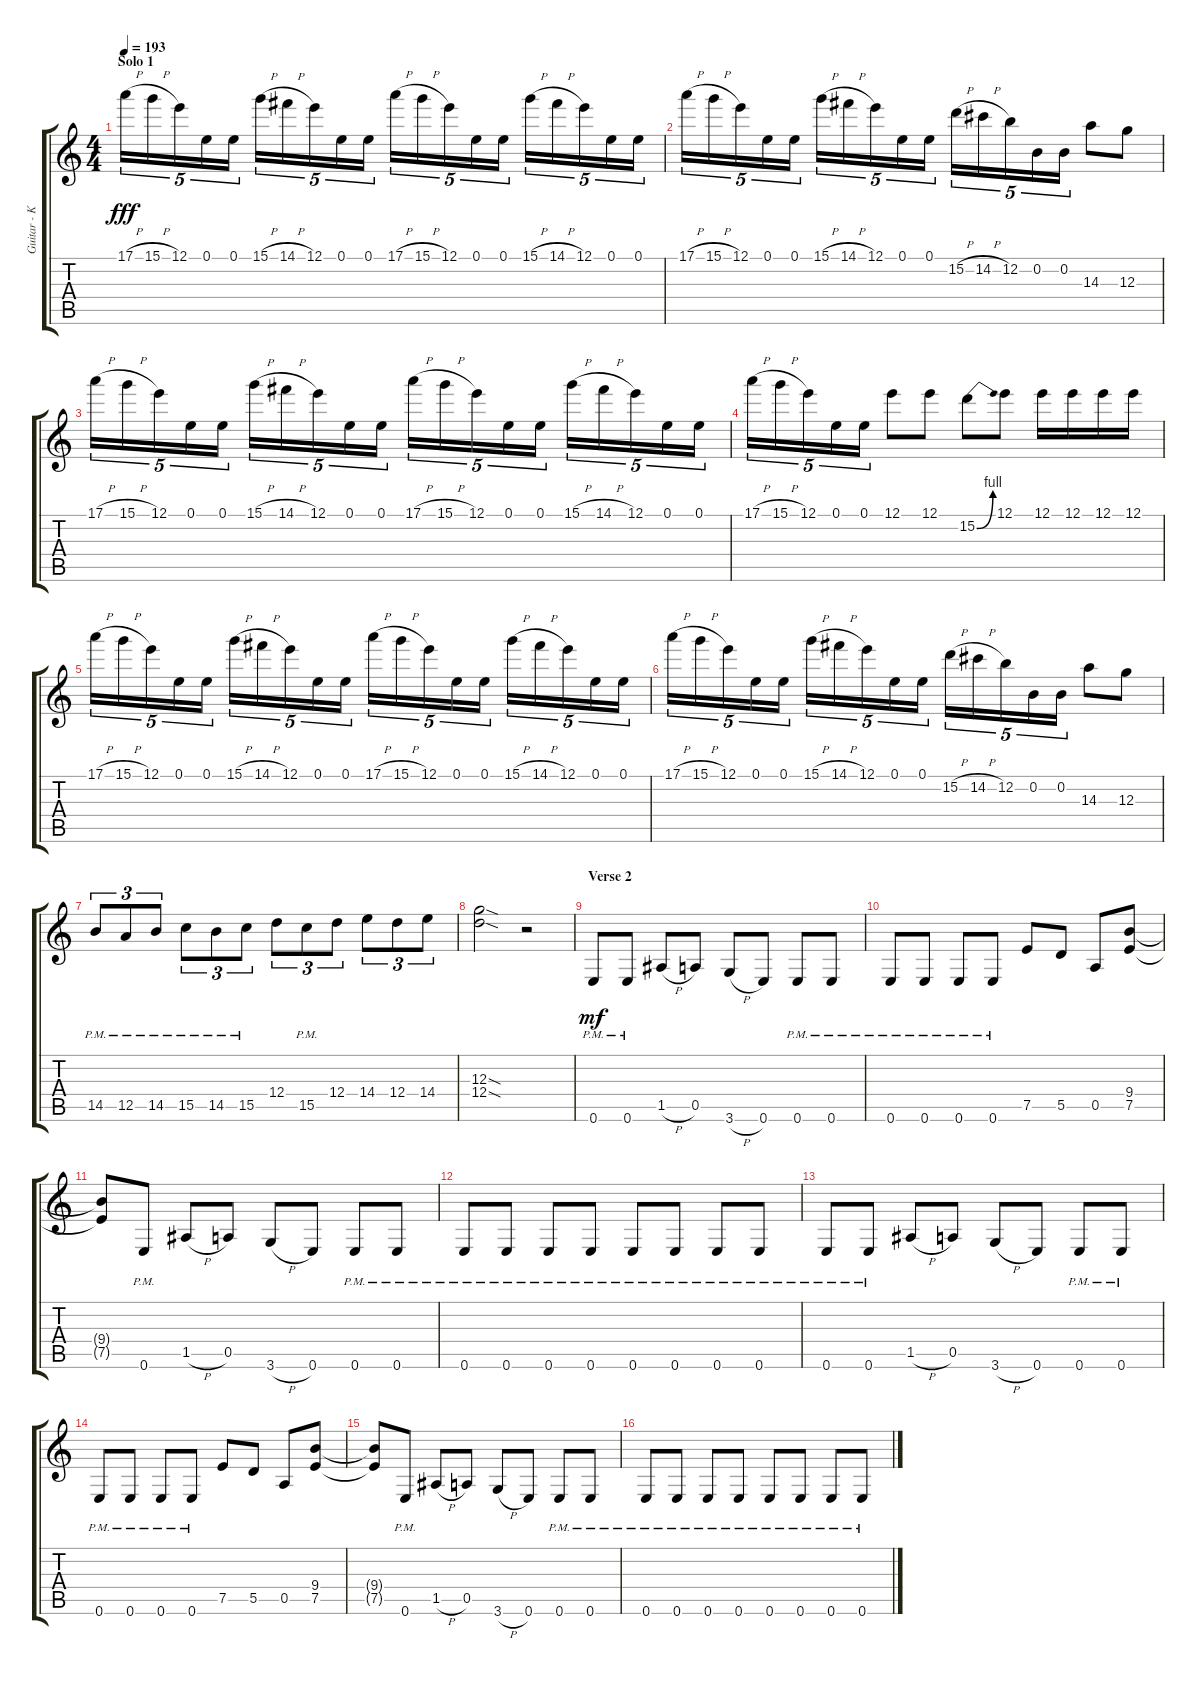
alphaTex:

\track ("Guitar - Kirk" "Guitar - K") {instrument distortionguitar}
\staff {score tabs}
\tuning (E4 B3 G3 D3 A2 E2) {hide}
\ts (4 4)
\section ("" "Solo 1")
\tempo 193
\clef g2
\ks c
17.1{h}.16{tu (5 4) dy fff volume 16} 15.1{h}.16{tu (5 4)} 12.1.16{tu (5 4)} 0.1.16{tu (5 4)} 0.1.16{tu (5 4)} 15.1{h}.16{tu (5 4)} 14.1{h}.16{tu (5 4)} 12.1.16{tu (5 4)} 0.1.16{tu (5 4)} 0.1.16{tu (5 4)} 17.1{h}.16{tu (5 4)} 15.1{h}.16{tu (5 4)} 12.1.16{tu (5 4)} 0.1.16{tu (5 4)} 0.1.16{tu (5 4)} 15.1{h}.16{tu (5 4)} 14.1{h}.16{tu (5 4)} 12.1.16{tu (5 4)} 0.1.16{tu (5 4)} 0.1.16{tu (5 4)} |
17.1{h}.16{tu (5 4)} 15.1{h}.16{tu (5 4)} 12.1.16{tu (5 4)} 0.1.16{tu (5 4)} 0.1.16{tu (5 4)} 15.1{h}.16{tu (5 4)} 14.1{h}.16{tu (5 4)} 12.1.16{tu (5 4)} 0.1.16{tu (5 4)} 0.1.16{tu (5 4)} 15.2{h}.16{tu (5 4)} 14.2{h}.16{tu (5 4)} 12.2.16{tu (5 4)} 0.2.16{tu (5 4)} 0.2.16{tu (5 4)} 14.3.8 12.3.8 |
17.1{h}.16{tu (5 4)} 15.1{h}.16{tu (5 4)} 12.1.16{tu (5 4)} 0.1.16{tu (5 4)} 0.1.16{tu (5 4)} 15.1{h}.16{tu (5 4)} 14.1{h}.16{tu (5 4)} 12.1.16{tu (5 4)} 0.1.16{tu (5 4)} 0.1.16{tu (5 4)} 17.1{h}.16{tu (5 4)} 15.1{h}.16{tu (5 4)} 12.1.16{tu (5 4)} 0.1.16{tu (5 4)} 0.1.16{tu (5 4)} 15.1{h}.16{tu (5 4)} 14.1{h}.16{tu (5 4)} 12.1.16{tu (5 4)} 0.1.16{tu (5 4)} 0.1.16{tu (5 4)} |
17.1{h}.16{tu (5 4)} 15.1{h}.16{tu (5 4)} 12.1.16{tu (5 4)} 0.1.16{tu (5 4)} 0.1.16{tu (5 4)} 12.1.8 12.1.8 15.2{be (bend 0 0 60 4)}.8 12.1.8 12.1.16 12.1.16 12.1.16 12.1.16 |
17.1{h}.16{tu (5 4)} 15.1{h}.16{tu (5 4)} 12.1.16{tu (5 4)} 0.1.16{tu (5 4)} 0.1.16{tu (5 4)} 15.1{h}.16{tu (5 4)} 14.1{h}.16{tu (5 4)} 12.1.16{tu (5 4)} 0.1.16{tu (5 4)} 0.1.16{tu (5 4)} 17.1{h}.16{tu (5 4)} 15.1{h}.16{tu (5 4)} 12.1.16{tu (5 4)} 0.1.16{tu (5 4)} 0.1.16{tu (5 4)} 15.1{h}.16{tu (5 4)} 14.1{h}.16{tu (5 4)} 12.1.16{tu (5 4)} 0.1.16{tu (5 4)} 0.1.16{tu (5 4)} |
17.1{h}.16{tu (5 4)} 15.1{h}.16{tu (5 4)} 12.1.16{tu (5 4)} 0.1.16{tu (5 4)} 0.1.16{tu (5 4)} 15.1{h}.16{tu (5 4)} 14.1{h}.16{tu (5 4)} 12.1.16{tu (5 4)} 0.1.16{tu (5 4)} 0.1.16{tu (5 4)} 15.2{h}.16{tu (5 4)} 14.2{h}.16{tu (5 4)} 12.2.16{tu (5 4)} 0.2.16{tu (5 4)} 0.2.16{tu (5 4)} 14.3.8 12.3.8 |
14.5{pm}.8{tu (3 2)} 12.5{pm}.8{tu (3 2)} 14.5{pm}.8{tu (3 2)} 15.5{pm}.8{tu (3 2)} 14.5{pm}.8{tu (3 2)} 15.5{pm}.8{tu (3 2)} 12.4.8{tu (3 2)} 15.5{pm}.8{tu (3 2)} 12.4.8{tu (3 2)} 14.4.8{tu (3 2)} 12.4.8{tu (3 2)} 14.4.8{tu (3 2)} |
(12.3{sod} 12.4{sod}).2 r.2{volume 10} |
\section ("" "Verse 2")
0.6{pm}.8{dy mf} 0.6{pm}.8 1.5{h}.8 0.5.8 3.6{h}.8 0.6.8 0.6{pm}.8 0.6{pm}.8 |
0.6{pm}.8 0.6{pm}.8 0.6{pm}.8 0.6{pm}.8 7.5.8 5.5.8 0.5.8 (9.4 7.5).8 |
(9.4{t} 7.5{t}).8 0.6{pm}.8 1.5{h}.8 0.5.8 3.6{h}.8 0.6.8 0.6{pm}.8 0.6{pm}.8 |
0.6{pm}.8 0.6{pm}.8 0.6{pm}.8 0.6{pm}.8 0.6{pm}.8 0.6{pm}.8 0.6{pm}.8 0.6{pm}.8 |
0.6{pm}.8 0.6{pm}.8 1.5{h}.8 0.5.8 3.6{h}.8 0.6.8 0.6{pm}.8 0.6{pm}.8 |
0.6{pm}.8 0.6{pm}.8 0.6{pm}.8 0.6{pm}.8 7.5.8 5.5.8 0.5.8 (9.4 7.5).8 |
(9.4{t} 7.5{t}).8 0.6{pm}.8 1.5{h}.8 0.5.8 3.6{h}.8 0.6.8 0.6{pm}.8 0.6{pm}.8 |
0.6{pm}.8 0.6{pm}.8 0.6{pm}.8 0.6{pm}.8 0.6{pm}.8 0.6{pm}.8 0.6{pm}.8 0.6{pm}.8
